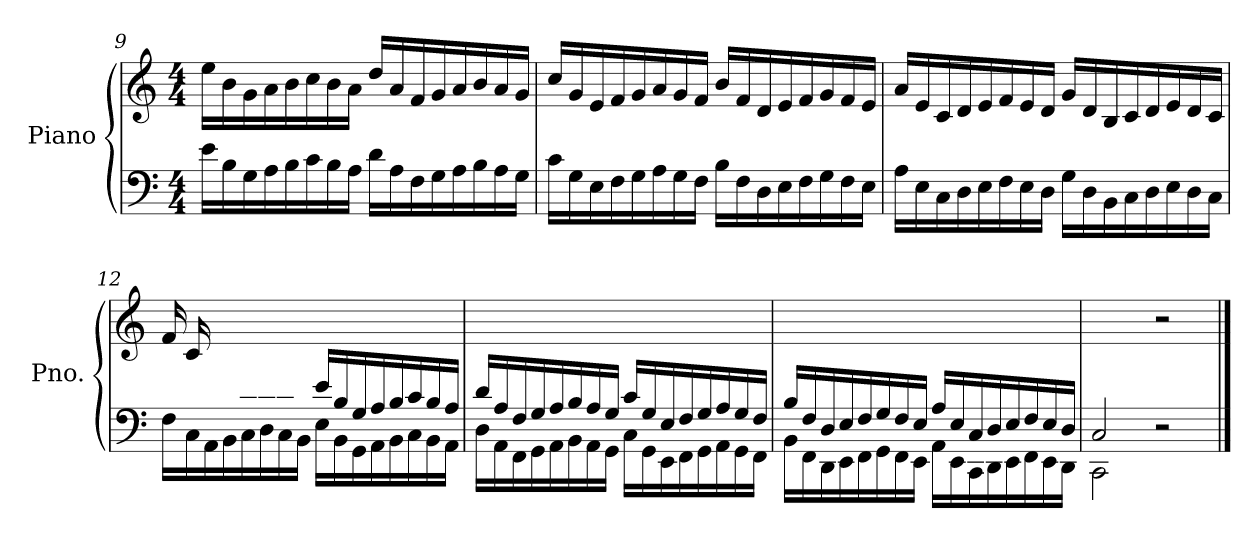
**kern	**kern
*part1	*part1
*staff2	*staff1
*I"Piano	*
*I'Pno.	*
!!LO:PB:g=z
*clefF4	*clefG2
*k[]	*k[]
*M4/4	*M4/4
=9	=9
16e<\LL	16ee\LL
16B<\	16b\
16G<\	16g\
16A\	16a\
16B\	16b\
16c\	16cc\
16B\	16b\
16A\JJ	16a\JJ
16d<\LL	16dd/LL
16A<\	16a/
16F<\	16f/
16G\	16g/
16A\	16a/
16B\	16b/
16A\	16a/
16G\JJ	16g/JJ
=10	=10
16c<\LL	16cc/LL
16G<\	16g/
16E<\	16e/
16F\	16f/
16G\	16g/
16A\	16a/
16G\	16g/
16F\JJ	16f/JJ
16B<\LL	16b/LL
16F<\	16f/
16D\	16d/
16E\	16e/
16F\	16f/
16G\	16g/
16F\	16f/
16E\JJ	16e/JJ
!!LO:LB:g=z
=11	=11
16A<\LL	16a/LL
16E<\	16e/
16C\	16c/
16D\	16d/
16E\	16e/
16F\	16f/
16E\	16e/
16D\JJ	16d/JJ
16G<\LL	16g/LL
16D<\	16d/
16BB\	16B/
16C\	16c/
16D\	16d/
16E\	16e/
16D\	16d/
16C\JJ	16c/JJ
=12	=12
*^	*
8ryy	16F<\LL	16f/LL
.	16C<\	16c/
16A/	16AA\	2..ryy
16B/	16BB\	.
16c/	16C\	.
16d/	16D\	.
16c/	16C\	.
16B/JJ	16BB\JJ	.
16e/LL	16E<\LL	.
16B/	16BB<\	.
16G/	16GG\	.
16A/	16AA\	.
16B/	16BB\	.
16c/	16C\	.
16B/	16BB\	.
16A/JJ	16AA\JJ	.
!!LO:LB:g=z
=13	=13	=13
16d/LL	16D<\LL	1ryy
16A/	16AA<\	.
16F/	16FF\	.
16G/	16GG\	.
16A/	16AA\	.
16B/	16BB\	.
16A/	16AA\	.
16G/JJ	16GG\JJ	.
16c/LL	16C<\LL	.
16G/	16GG<\	.
16E/	16EE\	.
16F/	16FF\	.
16G/	16GG\	.
16A/	16AA\	.
16G/	16GG\	.
16F/JJ	16FF\JJ	.
=14	=14	=14
16B/LL	16BB<\LL	1ryy
16F/	16FF<\	.
16D/	16DD\	.
16E/	16EE\	.
16F/	16FF\	.
16G/	16GG\	.
16F/	16FF\	.
16E/JJ	16EE\JJ	.
16A/LL	16AA<\LL	.
16E/	16EE<\	.
16C/	16CC\	.
16D/	16DD\	.
16E/	16EE\	.
16F/	16FF\	.
16E/	16EE\	.
16D/JJ	16DD\JJ	.
=15	=15	=15
2C/	2CC\	2ryy
2ryy	2r	2r
*v	*v	*
==	==
*-	*-
